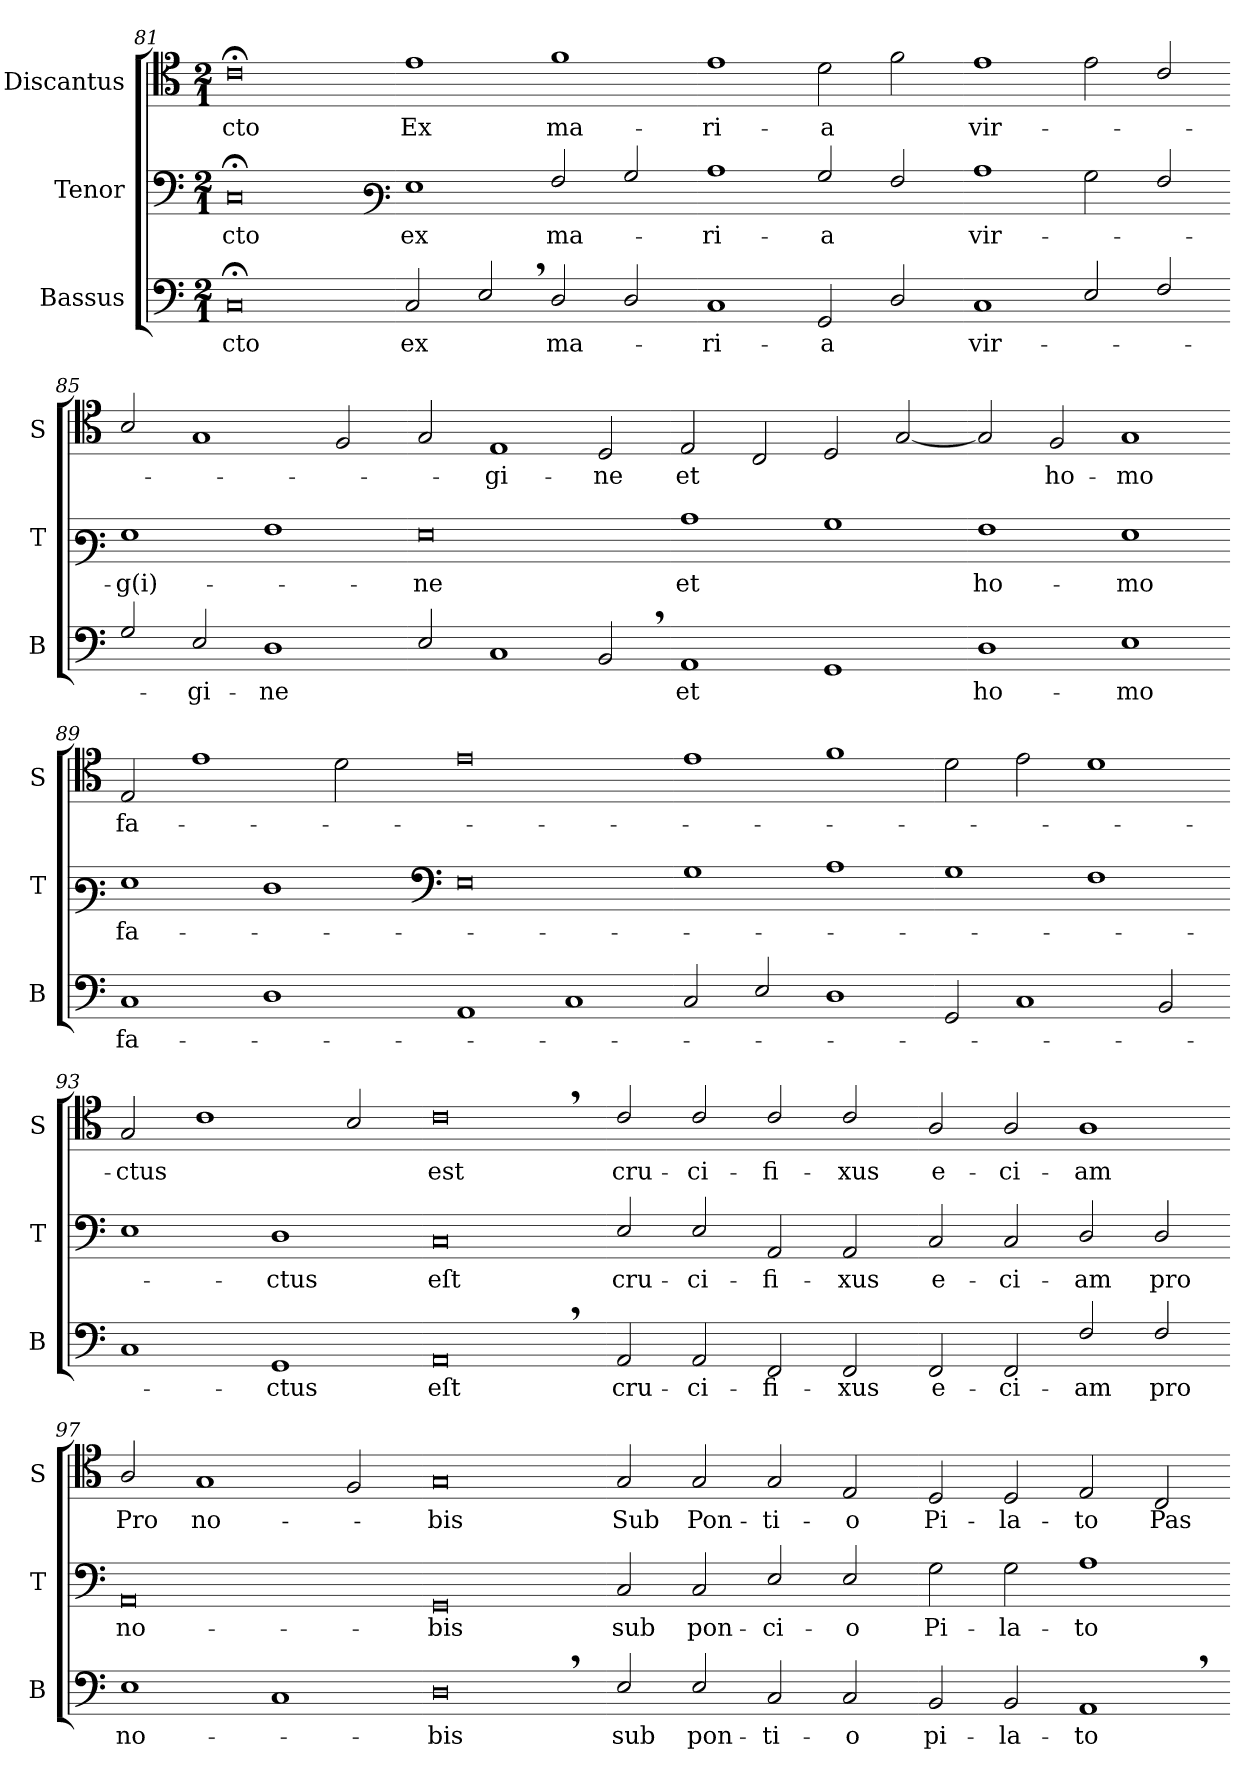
**kern	**text	**kern	**text	**kern	**text
*part3	*part3	*part2	*part2	*part1	*part1
*staff3	*staff3	*staff2	*staff2	*staff1	*staff1
*I"Bassus	*	*I"Tenor	*	*I"Discantus	*
*I'B	*	*I'T	*	*I'S	*
*clefF4	*	*clefF4	*	*clefC4	*
*k[]	*	*k[]	*	*k[]	*
*C:	*	*C:	*	*C:	*
*M2/1	*	*M2/1	*	*M2/1	*
=81	=81	=81	=81	=81	=81
0C;	-cto	0C;	-cto	0c;	-cto
*	*	*clefF3	*	*	*
=82-	=82-	=82-	=82-	=82-	=82-
2C/	ex	1G	ex	1e	Ex
2E,/	.	.	.	.	.
2D/	ma-	2A/	ma-	1f	ma-
2D/	.	2B/	.	.	.
=83-	=83-	=83-	=83-	=83-	=83-
1C	-ri-	1c	-ri-	1e	-ri-
2GG/	-a	2B/	-a	2d\	-a
2D/	.	2A/	.	2f\	.
=84-	=84-	=84-	=84-	=84-	=84-
1C	vir-	1c	vir-	1e	vir-
2E/	.	2B\	.	2e\	.
2F/	.	2A/	.	2c/	.
=85-	=85-	=85-	=85-	=85-	=85-
2G/	.	1G	-g(i)-	2B/	.
2E/	-gi-	.	.	1G	.
1D	-ne	1A	.	.	.
.	.	.	.	2F/	.
=86-	=86-	=86-	=86-	=86-	=86-
2E/	.	0G	-ne	2G/	.
1C	.	.	.	1E	-gi-
2BB,/	.	.	.	2D/	-ne
=87-	=87-	=87-	=87-	=87-	=87-
1AA	et	1c	et	2E/	et
.	.	.	.	2C/	.
1GG	.	1B	.	2D/	.
.	.	.	.	[2G/	.
=88-	=88-	=88-	=88-	=88-	=88-
1D	ho-	1A	ho-	2G/]	.
.	.	.	.	2F/	ho-
1E	-mo	1G	-mo	1G	-mo
=89-	=89-	=89-	=89-	=89-	=89-
1C	fa-	1G	fa-	2E/	fa-
.	.	.	.	1e	.
1D	.	1F	.	.	.
.	.	.	.	2d\	.
=90-	=90-	=90-	=90-	=90-	=90-
*	*	*clefF4	*	*	*
1AA	.	0E	.	0e	.
1C	.	.	.	.	.
=91-	=91-	=91-	=91-	=91-	=91-
2C/	.	1G	.	1e	.
2E/	.	.	.	.	.
1D	.	1A	.	1f	.
=92-	=92-	=92-	=92-	=92-	=92-
2GG/	.	1G	.	2d\	.
1C	.	.	.	2e\	.
.	.	1F	.	1d	.
2BB/	.	.	.	.	.
=93-	=93-	=93-	=93-	=93-	=93-
1C	.	1E	.	2G/	ctus
.	.	.	.	1c	.
1GG	-ctus	1D	ctus	.	.
.	.	.	.	2B/	.
=94-	=94-	=94-	=94-	=94-	=94-
0AA,	eſt	0C	eſt	0c,	est
=95-	=95-	=95-	=95-	=95-	=95-
2AA/	cru-	2E/	cru-	2c/	cru-
2AA/	-ci-	2E/	-ci-	2c/	-ci-
2FF/	-fi-	2AA/	-fi-	2c/	-fi-
2FF/	-xus	2AA/	-xus	2c/	-xus
=96-	=96-	=96-	=96-	=96-	=96-
2FF/	e-	2C/	e-	2A/	e-
2FF/	-ci-	2C/	-ci-	2A/	-ci-
2F/	-am	2D/	-am	1A	-am
2F/	pro	2D/	pro	.	.
=97-	=97-	=97-	=97-	=97-	=97-
1E	no-	0AA	no-	2A/	Pro
.	.	.	.	1G	no-
1C	.	.	.	.	.
.	.	.	.	2F/	.
=98-	=98-	=98-	=98-	=98-	=98-
0D,	-bis	0GG	-bis	0G	-bis
=99-	=99-	=99-	=99-	=99-	=99-
2E/	sub	2C/	sub	2G/	Sub
2E/	pon-	2C/	pon-	2G/	Pon-
2C/	-ti-	2E/	-ci-	2G/	-ti-
2C/	-o	2E/	-o	2E/	-o
=100-	=100-	=100-	=100-	=100-	=100-
2BB/	pi-	2G\	Pi-	2D/	Pi-
2BB/	-la-	2G\	-la-	2D/	-la-
1AA,	-to	1A	-to	2E/	-to
.	.	.	.	2C/	Pas-
=-	=-	=-	=-	=-	=-
*-	*-	*-	*-	*-	*-
